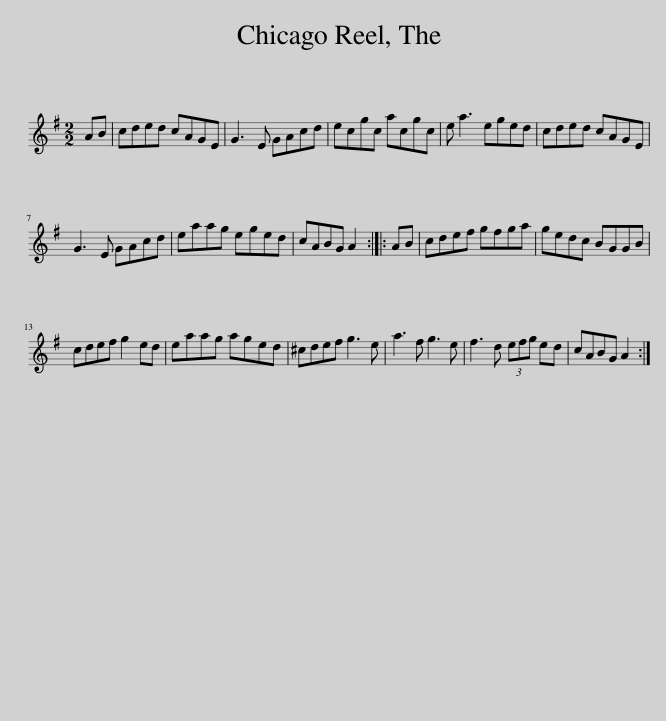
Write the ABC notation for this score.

X:1
L:1/8
M:2/2
I:linebreak $
K:G
V:1 treble
V:1
 AB | cded cAGE | G3 E GAcd | ecgc acgc | e a3 eged | %5
 cded cAGE |$ G3 E GAcd | eaag eged | cABG A2 :: AB | %10
 cdef gfga | gedc BGGB |$ cdef g2 ed | eaag aged | ^cdef g3 e | %15
 a3 f g3 e | f3 d (3efg ed | cABG A2 :| %18
